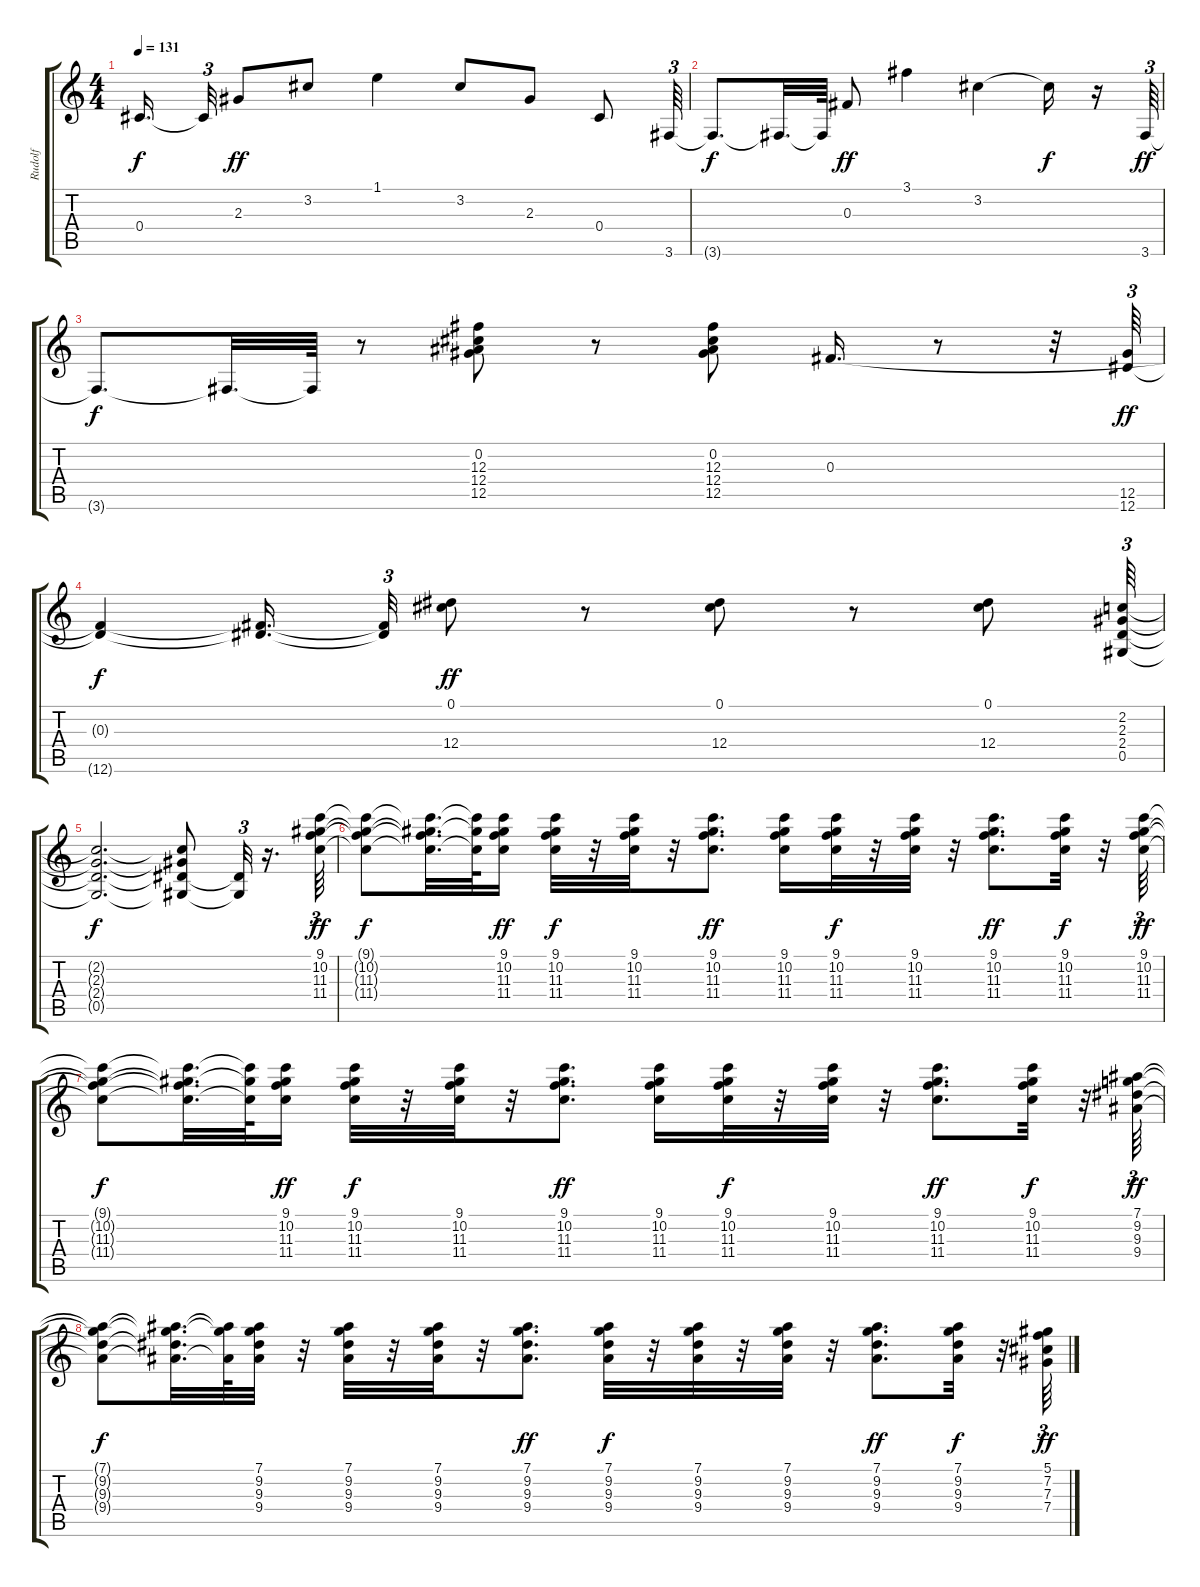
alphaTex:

\track ("Rudolf" "Rudolf") {instrument acousticguitarsteel}
\staff {score tabs}
\tuning (Eb4 Bb3 Gb3 Db3 Ab2 Eb2) {hide}
\ts (4 4)
\tempo 131
\clef g2
\ks c
0.4{t}.16{d dy f} 0.4{t}.32{tu (3 2)} 2.3.8{dy ff} 3.2.8 1.1.4 3.2.8 2.3.8 0.4.8 3.6.64{tu (3 2)} |
3.6{t}.8{d dy f} 3.6{t}.32{d} 3.6{t}.64 0.3.8{dy ff} 3.1.4 3.2.4 3.2{t}.16{dy f} r.16 3.6.64{tu (3 2) dy ff} |
3.6{t}.8{d dy f} 3.6{t}.32{d} 3.6{t}.64 r.8 (0.2 12.3 12.4 12.5).8 r.8 (0.2 12.3 12.4 12.5).8 0.3.16{d} r.8 r.32 (12.5 12.6).64{tu (3 2) dy ff} |
(0.3{t} 12.6{t}).4{dy f} (0.3{t} 12.6{t}).16{d} (0.3{t} 12.6{t}).32{tu (3 2)} (0.1 12.4).8{dy ff} r.8 (0.1 12.4).8 r.8 (0.1 12.4).8 (2.2 2.3 2.4 0.5).64{tu (3 2)} |
(2.2{t} 2.3{t} 2.4{t} 0.5{t}).2{d dy f} (2.2{t} 2.3{t} 2.4{t} 0.5{t}).8 (2.4{t} 0.5{t}).32{tu (3 2)} r.16{d} (9.1 10.2 11.3 11.4).64{tu (3 2) dy ff} |
(9.1{t} 10.2{t} 11.3{t} 11.4{t}).8{dy f} (9.1{t} 10.2{t} 11.3{t} 11.4{t}).32{d} (9.1{t} 10.2{t} 11.4{t}).64 (9.1 10.2 11.3 11.4).16{dy ff} (9.1 10.2 11.3 11.4).32{dy f} r.32 (9.1 10.2 11.3 11.4).32 r.32 (9.1 10.2 11.3 11.4).8{d dy ff} (9.1 10.2 11.3 11.4).16 (9.1 10.2 11.3 11.4).32{dy f} r.32 (9.1 10.2 11.3 11.4).32 r.32 (9.1 10.2 11.3 11.4).8{d dy ff} (9.1 10.2 11.3 11.4).32{dy f} r.32 (9.1 10.2 11.3 11.4).64{tu (3 2) dy ff} |
(9.1{t} 10.2{t} 11.3{t} 11.4{t}).8{dy f} (9.1{t} 10.2{t} 11.3{t} 11.4{t}).32{d} (9.1{t} 10.2{t} 11.4{t}).64 (9.1 10.2 11.3 11.4).16{dy ff} (9.1 10.2 11.3 11.4).32{dy f} r.32 (9.1 10.2 11.3 11.4).32 r.32 (9.1 10.2 11.3 11.4).8{d dy ff} (9.1 10.2 11.3 11.4).16 (9.1 10.2 11.3 11.4).32{dy f} r.32 (9.1 10.2 11.3 11.4).32 r.32 (9.1 10.2 11.3 11.4).8{d dy ff} (9.1 10.2 11.3 11.4).32{dy f} r.32 (7.1 9.2 9.3 9.4).64{tu (3 2) dy ff} |
(7.1{t} 9.2{t} 9.3{t} 9.4{t}).8{dy f} (7.1{t} 9.2{t} 9.3{t} 9.4{t}).32{d} (7.1{t} 9.2{t} 9.4{t}).64 (7.1 9.2 9.3 9.4).32 r.32 (7.1 9.2 9.3 9.4).32 r.32 (7.1 9.2 9.3 9.4).32 r.32 (7.1 9.2 9.3 9.4).8{d dy ff} (7.1 9.2 9.3 9.4).32{dy f} r.32 (7.1 9.2 9.3 9.4).32 r.32 (7.1 9.2 9.3 9.4).32 r.32 (7.1 9.2 9.3 9.4).8{d dy ff} (7.1 9.2 9.3 9.4).32{dy f} r.32 (5.1 7.2 7.3 7.4).64{tu (3 2) dy ff}
